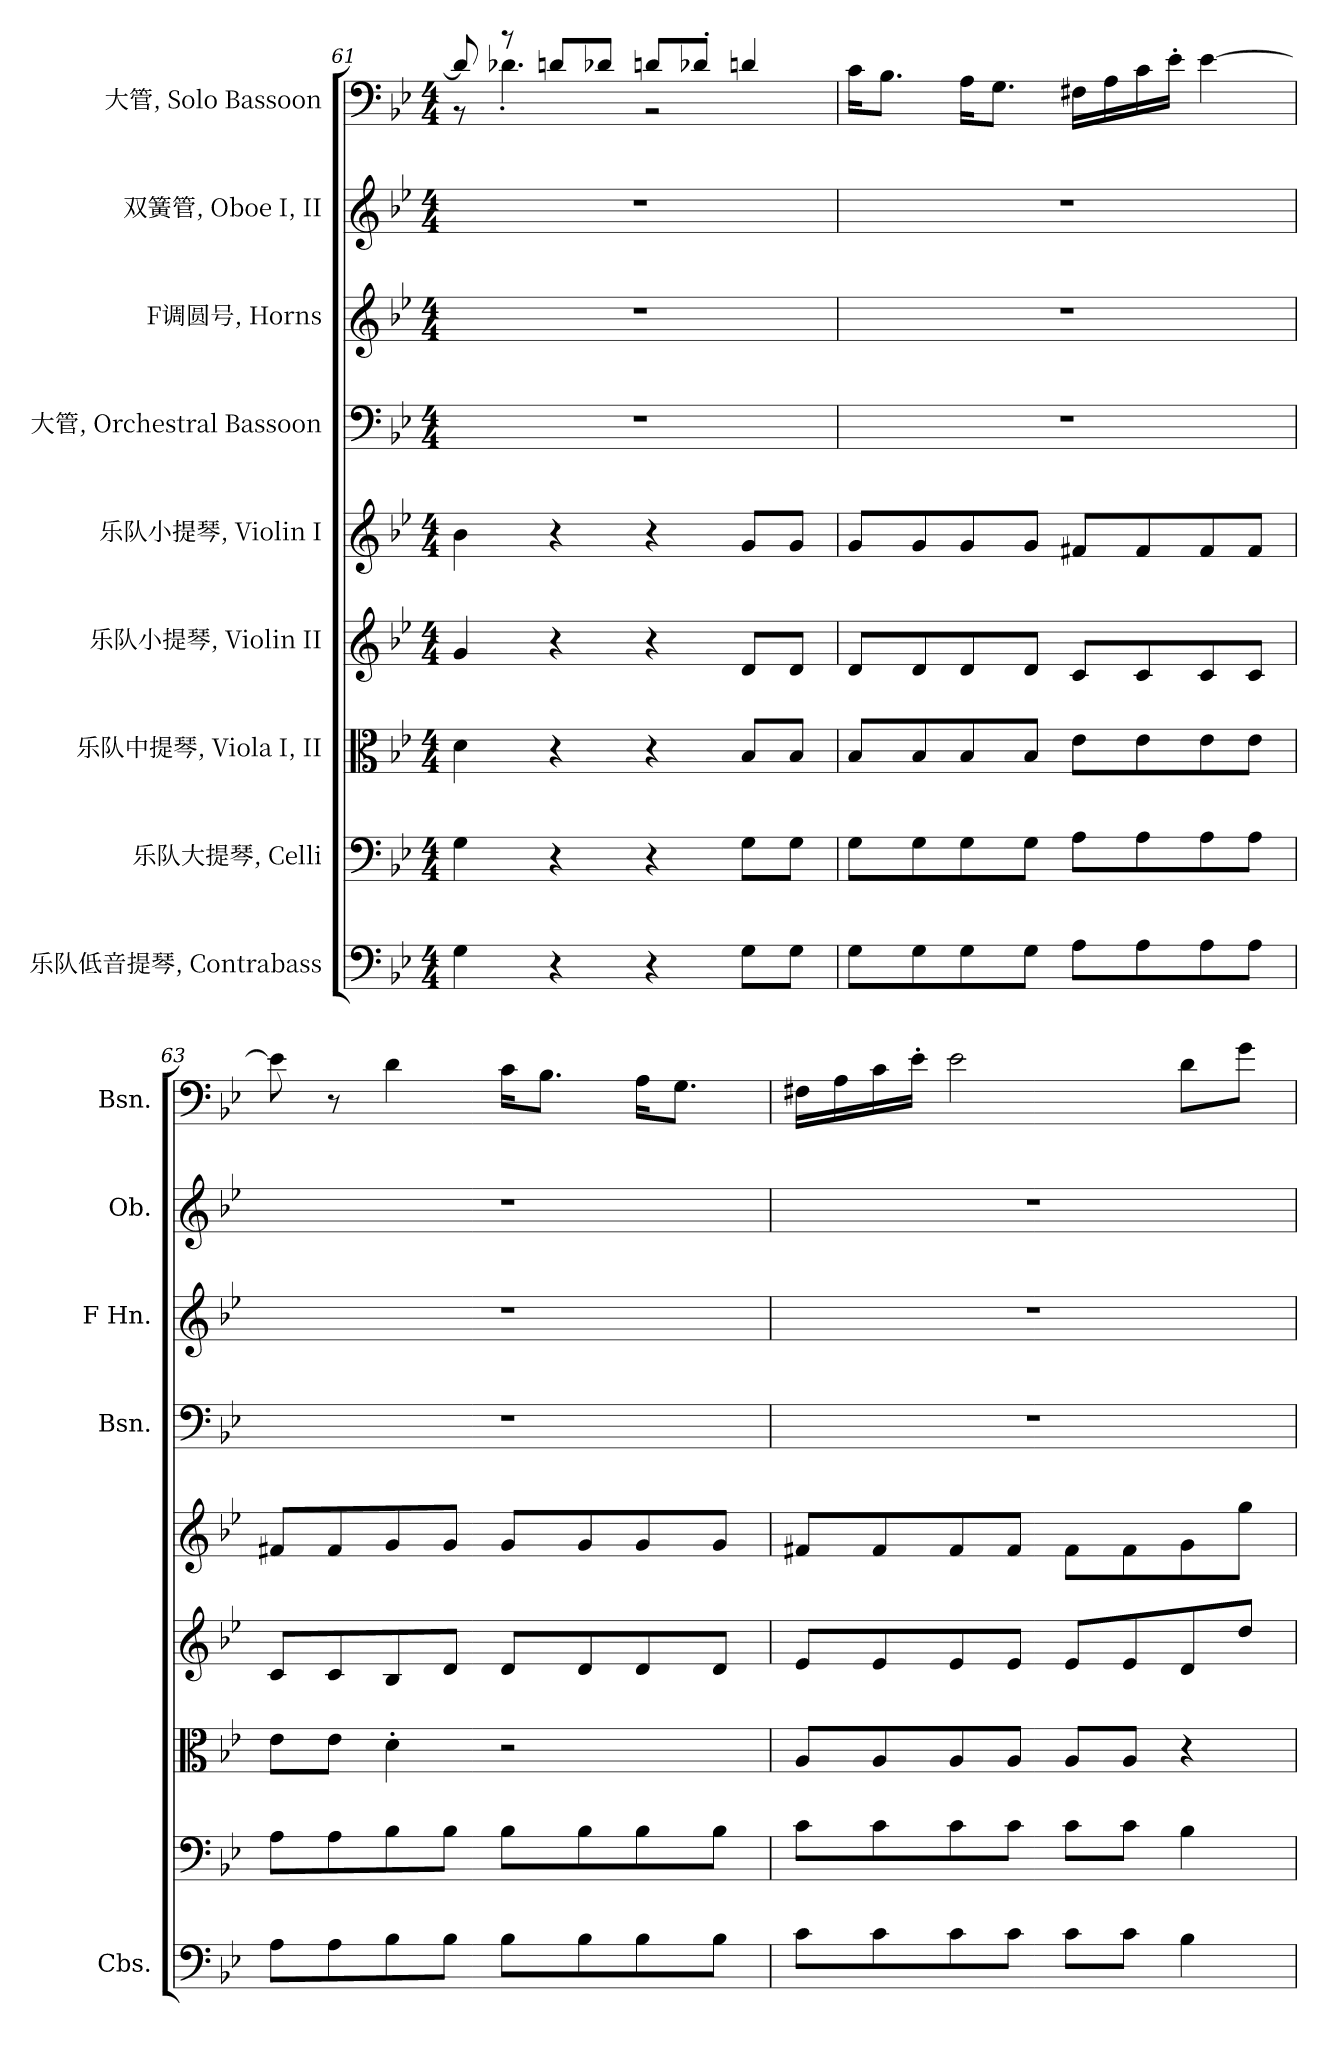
**kern	**kern	**kern	**kern	**kern	**kern	**kern	**kern	**kern
*part9	*part8	*part7	*part6	*part5	*part4	*part3	*part2	*part1
*staff9	*staff8	*staff7	*staff6	*staff5	*staff4	*staff3	*staff2	*staff1
*I"乐队低音提琴, Contrabass	*I"乐队大提琴, Celli	*I"乐队中提琴, Viola I, II	*I"乐队小提琴, Violin II	*I"乐队小提琴, Violin I	*I"大管, Orchestral Bassoon	*I"F调圆号, Horns	*I"双簧管, Oboe I, II	*I"大管, Solo Bassoon
*I'Cbs.	*	*	*	*	*I'Bsn.	*I'F Hn.	*I'Ob.	*I'Bsn.
!!LO:PB:g=z
*clefF4	*clefF4	*clefC3	*clefG2	*clefG2	*clefF4	*clefG2	*clefG2	*clefF4
*ITrd7c12	*	*	*	*	*	*ITrd4c7	*	*
*k[b-e-]	*k[b-e-]	*k[b-e-]	*k[b-e-]	*k[b-e-]	*k[b-e-]	*k[b-e-a-]	*k[b-e-]	*k[b-e-]
*M4/4	*M4/4	*M4/4	*M4/4	*M4/4	*M4/4	*M4/4	*M4/4	*M4/4
=61	=61	=61	=61	=61	=61	=61	=61	=61
*	*	*	*	*	*	*	*	*^
4GG\	4G\	4d\	4g/	4b-\	1r	1r	1r	8d/]	8r
.	.	.	.	.	.	.	.	8r	4.d-X'\
4r	4r	4r	4r	4r	.	.	.	8dn/L	.
.	.	.	.	.	.	.	.	8d-X/J	.
4r	4r	4r	4r	4r	.	.	.	8dn/L	2r
.	.	.	.	.	.	.	.	8d-X'/J	.
8GG\L	8G\L	8B-/L	8d/L	8g/L	.	.	.	4dn/	.
8GG\J	8G\J	8B-/J	8d/J	8g/J	.	.	.	.	.
*	*	*	*	*	*	*	*	*v	*v
=62	=62	=62	=62	=62	=62	=62	=62	=62
8GG\L	8G\L	8B-/L	8d/L	8g/L	1r	1r	1r	16c\KL
.	.	.	.	.	.	.	.	8.B-\J
8GG\	8G\	8B-/	8d/	8g/	.	.	.	.
8GG\	8G\	8B-/	8d/	8g/	.	.	.	16A\KL
.	.	.	.	.	.	.	.	8.G\J
8GG\J	8G\J	8B-/J	8d/J	8g/J	.	.	.	.
8AA\L	8A\L	8e-\L	8c/L	8f#X/L	.	.	.	16F#X\LL
.	.	.	.	.	.	.	.	16A\
8AA\	8A\	8e-\	8c/	8f#/	.	.	.	16c\
.	.	.	.	.	.	.	.	16e-'\JJ
8AA\	8A\	8e-\	8c/	8f#/	.	.	.	[4e-\
8AA\J	8A\J	8e-\J	8c/J	8f#/J	.	.	.	.
=63	=63	=63	=63	=63	=63	=63	=63	=63
8AA\L	8A\L	8e-\L	8c/L	8f#X/L	1r	1r	1r	8e-\]
8AA\	8A\	8e-\J	8c/	8f#/	.	.	.	8r
8BB-\	8B-\	4d'\	8B-/	8g/	.	.	.	4d\
8BB-\J	8B-\J	.	8d/J	8g/J	.	.	.	.
8BB-\L	8B-\L	2r	8d/L	8g/L	.	.	.	16c\KL
.	.	.	.	.	.	.	.	8.B-\J
8BB-\	8B-\	.	8d/	8g/	.	.	.	.
8BB-\	8B-\	.	8d/	8g/	.	.	.	16A\KL
.	.	.	.	.	.	.	.	8.G\J
8BB-\J	8B-\J	.	8d/J	8g/J	.	.	.	.
!!LO:PB:g=z
=64	=64	=64	=64	=64	=64	=64	=64	=64
8C\L	8c\L	8A/L	8e-/L	8f#X/L	1r	1r	1r	16F#X\LL
.	.	.	.	.	.	.	.	16A\
8C\	8c\	8A/	8e-/	8f#/	.	.	.	16c\
.	.	.	.	.	.	.	.	16e-'\JJ
8C\	8c\	8A/	8e-/	8f#/	.	.	.	2e-\
8C\J	8c\J	8A/J	8e-/J	8f#/J	.	.	.	.
8C\L	8c\L	8A/L	8e-/L	8f#\L	.	.	.	.
8C\J	8c\J	8A/J	8e-/	8f#\	.	.	.	.
4BB-\	4B-\	4r	8d/	8g\	.	.	.	8d\L
.	.	.	8dd/J	8gg\J	.	.	.	8g\J
=	=	=	=	=	=	=	=	=
*-	*-	*-	*-	*-	*-	*-	*-	*-
